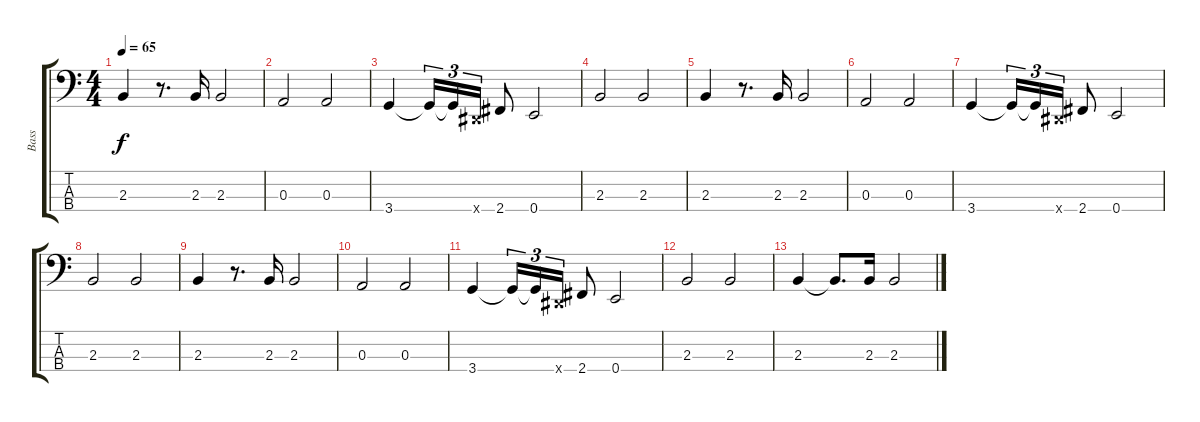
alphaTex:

\track ("Bass" "Bass") {instrument electricbassfinger}
\staff {score tabs}
\tuning (G2 D2 A1 E1) {hide}
\ts (4 4)
\tempo 65
\clef f4
\ks c
2.3.4{dy f} r.8{d} 2.3.16 2.3.2 |
0.3.2 0.3.2 |
3.4.4 3.4{t}.16{tu (3 2)} 3.4{t}.16{tu (3 2)} -1.4{x}.16{tu (3 2)} 2.4.8 0.4.2 |
2.3.2 2.3.2 |
2.3.4 r.8{d} 2.3.16 2.3.2 |
0.3.2 0.3.2 |
3.4.4 3.4{t}.16{tu (3 2)} 3.4{t}.16{tu (3 2)} -1.4{x}.16{tu (3 2)} 2.4.8 0.4.2 |
2.3.2 2.3.2 |
2.3.4 r.8{d} 2.3.16 2.3.2 |
0.3.2{volume 8} 0.3.2 |
3.4.4 3.4{t}.16{tu (3 2)} 3.4{t}.16{tu (3 2)} -1.4{x}.16{tu (3 2)} 2.4.8 0.4.2 |
2.3.2{volume 0} 2.3.2 |
2.3.4 2.3{t}.8{d} 2.3.16 2.3.2
